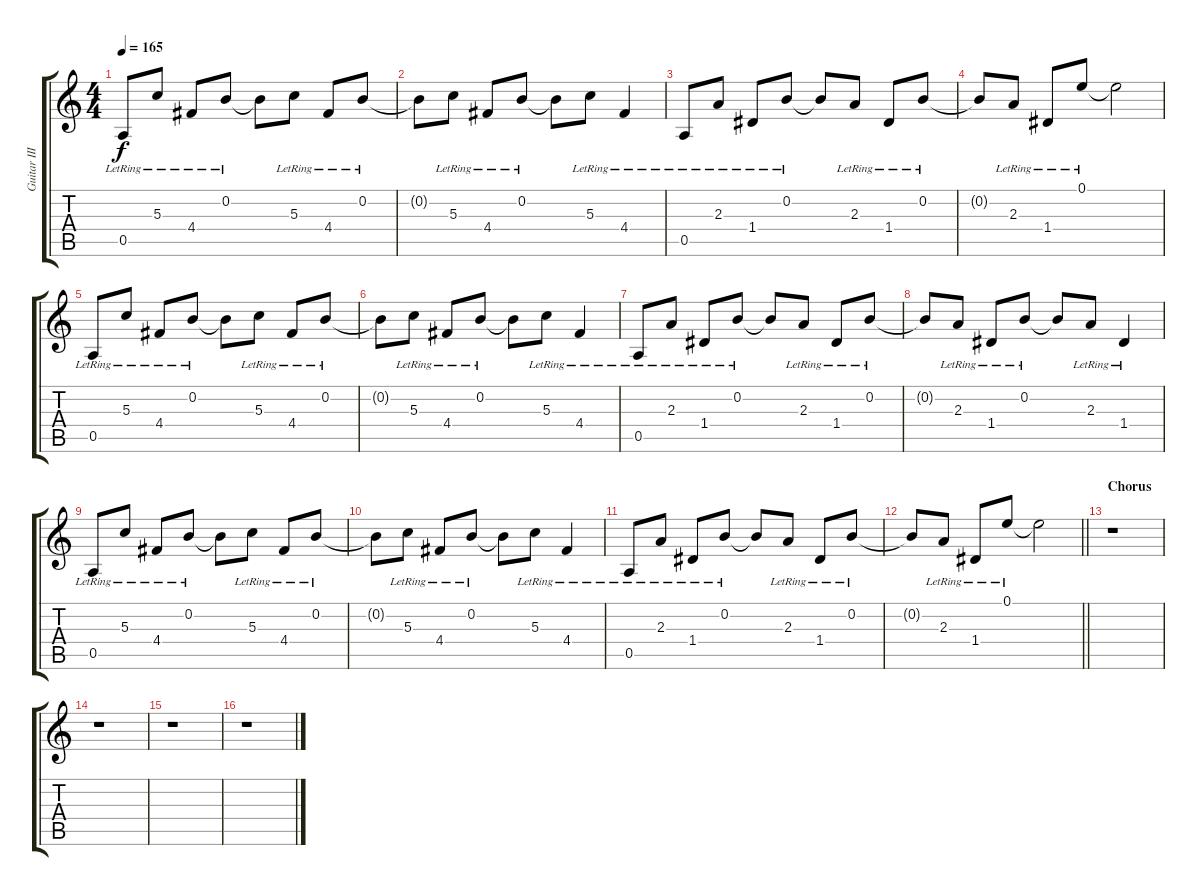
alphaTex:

\track ("Guitar III" "Guitar III") {instrument electricguitarclean}
\staff {score tabs}
\tuning (E4 B3 G3 D3 A2 E2) {hide}
\ts (4 4)
\tempo 165
\clef g2
\ks c
0.5{lr}.8{dy f} 5.3{lr}.8 4.4{lr}.8 0.2{lr}.8 0.2{t}.8 5.3{lr}.8 4.4{lr}.8 0.2{lr}.8 |
0.2{t}.8 5.3{lr}.8 4.4{lr}.8 0.2{lr}.8 0.2{t}.8 5.3{lr}.8 4.4{lr}.4 |
0.5{lr}.8 2.3{lr}.8 1.4{lr}.8 0.2{lr}.8 0.2{t}.8 2.3{lr}.8 1.4{lr}.8 0.2{lr}.8 |
0.2{t}.8 2.3{lr}.8 1.4{lr}.8 0.1{lr}.8 0.1{t}.2 |
0.5{lr}.8 5.3{lr}.8 4.4{lr}.8 0.2{lr}.8 0.2{t}.8 5.3{lr}.8 4.4{lr}.8 0.2{lr}.8 |
0.2{t}.8 5.3{lr}.8 4.4{lr}.8 0.2{lr}.8 0.2{t}.8 5.3{lr}.8 4.4{lr}.4 |
0.5{lr}.8 2.3{lr}.8 1.4{lr}.8 0.2{lr}.8 0.2{t}.8 2.3{lr}.8 1.4{lr}.8 0.2{lr}.8 |
0.2{t}.8 2.3{lr}.8 1.4{lr}.8 0.2{lr}.8 0.2{t}.8 2.3{lr}.8 1.4{lr}.4 |
0.5{lr}.8 5.3{lr}.8 4.4{lr}.8 0.2{lr}.8 0.2{t}.8 5.3{lr}.8 4.4{lr}.8 0.2{lr}.8 |
0.2{t}.8 5.3{lr}.8 4.4{lr}.8 0.2{lr}.8 0.2{t}.8 5.3{lr}.8 4.4{lr}.4 |
0.5{lr}.8 2.3{lr}.8 1.4{lr}.8 0.2{lr}.8 0.2{t}.8 2.3{lr}.8 1.4{lr}.8 0.2{lr}.8 |
\barLineRight lightlight
0.2{t}.8 2.3{lr}.8 1.4{lr}.8 0.1{lr}.8 0.1{t}.2 |
\section ("" "Chorus")
r.1 |
r.1 |
r.1 |
r.1
